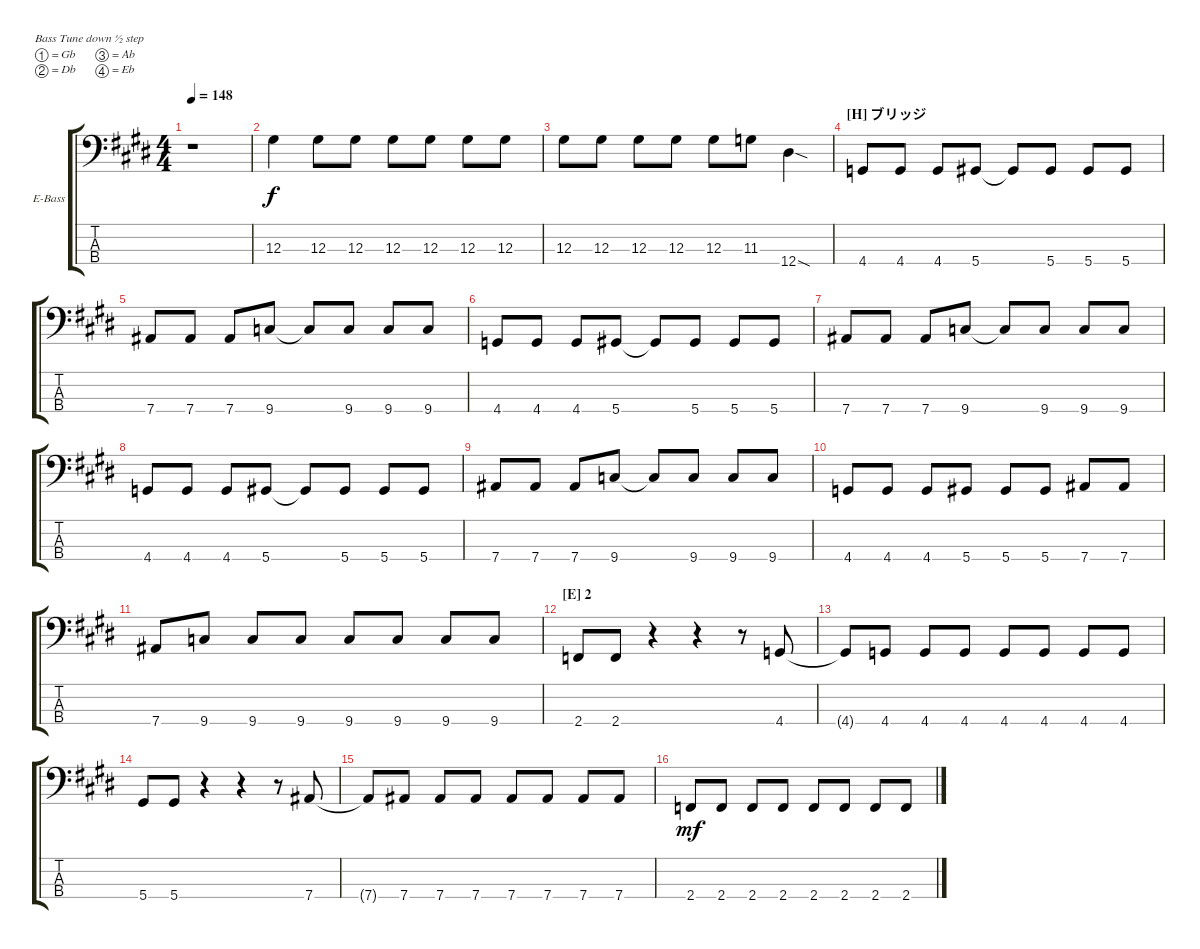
\bracketExtendMode groupsimilarinstruments
\firstSystemTrackNameOrientation horizontal
\otherSystemsTrackNameOrientation horizontal
\track ("Satoma" "E-Bass") {instrument electricbassfinger}
\staff {score tabs}
\tuning (Gb2 Db2 Ab1 Eb1)
\ts (4 4)
\tempo 148
\clef f4
\ks e
r.1{dy f} |
12.3.4 12.3.8 12.3.8 12.3.8 12.3.8 12.3.8 12.3.8 |
12.3.8 12.3.8 12.3.8 12.3.8 12.3.8 11.3.8 12.4{sod}.4 |
\section ("H" "ブリッジ")
4.4.8 4.4.8 4.4.8 5.4.8 5.4{t}.8 5.4.8 5.4.8 5.4.8 |
7.4.8 7.4.8 7.4.8 9.4.8 9.4{t}.8 9.4.8 9.4.8 9.4.8 |
4.4.8 4.4.8 4.4.8 5.4.8 5.4{t}.8 5.4.8 5.4.8 5.4.8 |
7.4.8 7.4.8 7.4.8 9.4.8 9.4{t}.8 9.4.8 9.4.8 9.4.8 |
4.4.8 4.4.8 4.4.8 5.4.8 5.4{t}.8 5.4.8 5.4.8 5.4.8 |
7.4.8 7.4.8 7.4.8 9.4.8 9.4{t}.8 9.4.8 9.4.8 9.4.8 |
4.4.8 4.4.8 4.4.8 5.4.8 5.4.8 5.4.8 7.4.8 7.4.8 |
7.4.8 9.4.8 9.4.8 9.4.8 9.4.8 9.4.8 9.4.8 9.4.8 |
\section ("E" "2")
2.4.8 2.4.8 r.4 r.4 r.8 4.4.8 |
4.4{t}.8 4.4.8 4.4.8 4.4.8 4.4.8 4.4.8 4.4.8 4.4.8 |
5.4.8 5.4.8 r.4 r.4 r.8 7.4.8 |
7.4{t}.8 7.4.8 7.4.8 7.4.8 7.4.8 7.4.8 7.4.8 7.4.8 |
2.4.8{dy mf} 2.4.8 2.4.8 2.4.8 2.4.8 2.4.8 2.4.8 2.4.8
